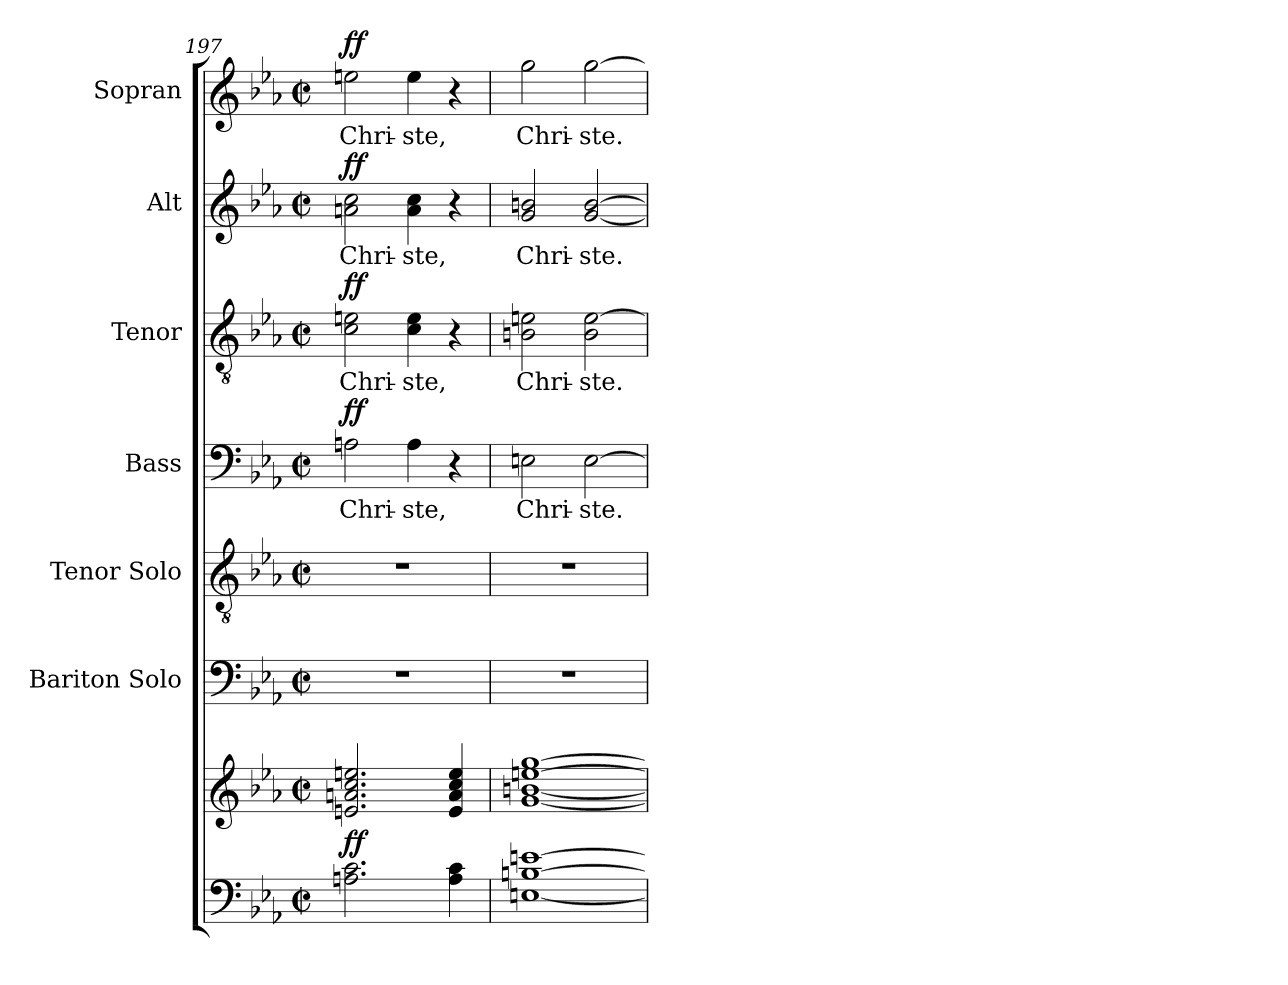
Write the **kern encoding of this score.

**kern	**kern	**dynam	**kern	**kern	**kern	**text	**dynam	**kern	**text	**dynam	**kern	**text	**dynam	**kern	**text	**dynam
*part7	*part7	*part7	*part6	*part5	*part4	*part4	*part4	*part3	*part3	*part3	*part2	*part2	*part2	*part1	*part1	*part1
*staff8	*staff7	*staff7/8	*staff6	*staff5	*staff4	*staff4	*staff4	*staff3	*staff3	*staff3	*staff2	*staff2	*staff2	*staff1	*staff1	*staff1
*	*	*	*I"Bariton Solo	*I"Tenor Solo	*I"Bass	*	*	*I"Tenor	*	*	*I"Alt	*	*	*I"Sopran	*	*
*	*	*	*	*	*I'B.	*	*	*I'T.	*	*	*I'A.	*	*	*I'S.	*	*
*clefF4	*clefG2	*	*clefF4	*clefGv2	*clefF4	*	*	*clefGv2	*	*	*clefG2	*	*	*clefG2	*	*
*k[b-e-a-]	*k[b-e-a-]	*	*k[b-e-a-]	*k[b-e-a-]	*k[b-e-a-]	*	*	*k[b-e-a-]	*	*	*k[b-e-a-]	*	*	*k[b-e-a-]	*	*
*E-:	*E-:	*	*E-:	*E-:	*E-:	*	*	*E-:	*	*	*E-:	*	*	*E-:	*	*
*M2/2	*M2/2	*	*M2/2	*M2/2	*M2/2	*	*	*M2/2	*	*	*M2/2	*	*	*M2/2	*	*
*met(c|)	*met(c|)	*	*met(c|)	*met(c|)	*met(c|)	*	*	*met(c|)	*	*	*met(c|)	*	*	*met(c|)	*	*
=197	=197	=197	=197	=197	=197	=197	=197	=197	=197	=197	=197	=197	=197	=197	=197	=197
!	!	!LO:DY:b	!	!	!	!LO:LY:b	!LO:DY:a	!	!LO:LY:b	!LO:DY:a	!	!LO:LY:b	!LO:DY:a	!	!LO:LY:b	!LO:DY:a
2.An\ 2.c\	2.en/ 2.an/ 2.cc/ 2.een/	ff	1r	1r	2An\	Chri-	ff	2c\ 2en\	Chri-	ff	2an\ 2cc\	Chri-	ff	2een\	Chri-	ff
!	!	!	!	!	!	!LO:LY:b	!	!	!LO:LY:b	!	!	!LO:LY:b	!	!	!LO:LY:b	!
.	.	.	.	.	4A\	-ste,	.	4c\ 4e\	-ste,	.	4a\ 4cc\	-ste,	.	4ee\	-ste,	.
4A\ 4c\	4e/ 4a/ 4cc/ 4ee/	.	.	.	4r	.	.	4r	.	.	4r	.	.	4r	.	.
=198	=198	=198	=198	=198	=198	=198	=198	=198	=198	=198	=198	=198	=198	=198	=198	=198
!	!	!	!	!	!	!LO:LY:b	!	!	!LO:LY:b	!	!	!LO:LY:b	!	!	!LO:LY:b	!
[1En [1Bn [1en	[1g [1bn [1een [1gg	.	1r	1r	2En\	Chri-	.	2Bn\ 2en\	Chri-	.	2g/ 2bn/	Chri-	.	2gg\	Chri-	.
!	!	!	!	!	!	!LO:LY:b	!	!	!LO:LY:b	!	!	!LO:LY:b	!	!	!LO:LY:b	!
.	.	.	.	.	[2E\	-ste.	.	2B\ [2e\	-ste.	.	[2g/ [2b/	-ste.	.	[2gg\	-ste.	.
=	=	=	=	=	=	=	=	=	=	=	=	=	=	=	=	=
*-	*-	*-	*-	*-	*-	*-	*-	*-	*-	*-	*-	*-	*-	*-	*-	*-
